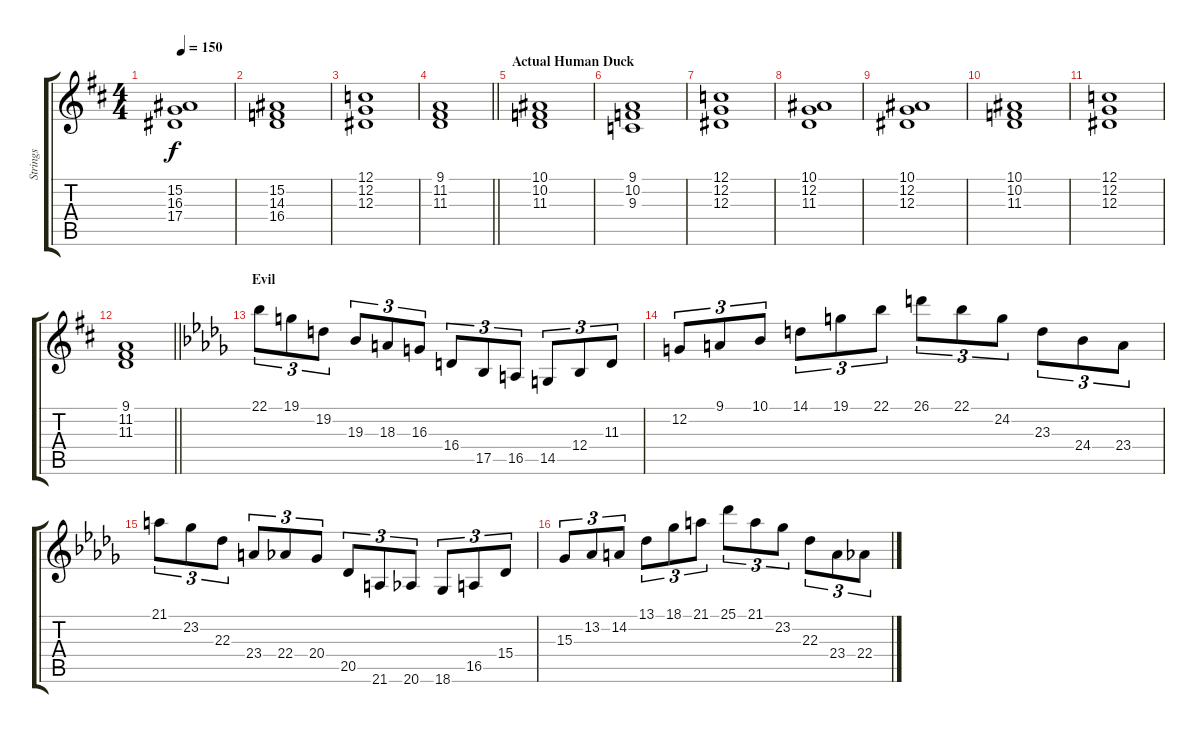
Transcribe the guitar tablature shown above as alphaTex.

\track ("Strings" "Strings") {instrument stringensemble1}
\staff {score tabs}
\tuning (C4 G3 Eb3 Bb2 F2 C2) {hide}
\ts (4 4)
\tempo 150
\clef g2
\ks bminor
(15.2 16.3 17.4).1{dy f} |
(15.2 14.3 16.4).1 |
(12.1 12.2 12.3).1 |
\barLineRight lightlight
(9.1 11.2 11.3).1 |
\section ("" "Actual Human Duck")
(10.1 10.2 11.3).1 |
(9.1 10.2 9.3).1 |
(12.1 12.2 12.3).1 |
(10.1 12.2 11.3).1 |
(10.1 12.2 12.3).1 |
(10.1 10.2 11.3).1 |
(12.1 12.2 12.3).1 |
\barLineRight lightlight
(9.1 11.2 11.3).1 |
\section ("" "Evil")
\ks bbminor
22.1.8{tu (3 2)} 19.1.8{tu (3 2)} 19.2.8{tu (3 2)} 19.3.8{tu (3 2)} 18.3.8{tu (3 2)} 16.3.8{tu (3 2)} 16.4.8{tu (3 2)} 17.5.8{tu (3 2)} 16.5.8{tu (3 2)} 14.5.8{tu (3 2)} 12.4.8{tu (3 2)} 11.3.8{tu (3 2)} |
12.2.8{tu (3 2)} 9.1.8{tu (3 2)} 10.1.8{tu (3 2)} 14.1.8{tu (3 2)} 19.1.8{tu (3 2)} 22.1.8{tu (3 2)} 26.1.8{tu (3 2)} 22.1.8{tu (3 2)} 24.2.8{tu (3 2)} 23.3.8{tu (3 2)} 24.4.8{tu (3 2)} 23.4.8{tu (3 2)} |
21.1.8{tu (3 2)} 23.2.8{tu (3 2)} 22.3.8{tu (3 2)} 23.4.8{tu (3 2)} 22.4.8{tu (3 2)} 20.4.8{tu (3 2)} 20.5.8{tu (3 2)} 21.6.8{tu (3 2)} 20.6.8{tu (3 2)} 18.6.8{tu (3 2)} 16.5.8{tu (3 2)} 15.4.8{tu (3 2)} |
15.3.8{tu (3 2)} 13.2.8{tu (3 2)} 14.2.8{tu (3 2)} 13.1.8{tu (3 2)} 18.1.8{tu (3 2)} 21.1.8{tu (3 2)} 25.1.8{tu (3 2)} 21.1.8{tu (3 2)} 23.2.8{tu (3 2)} 22.3.8{tu (3 2)} 23.4.8{tu (3 2)} 22.4.8{tu (3 2)}
